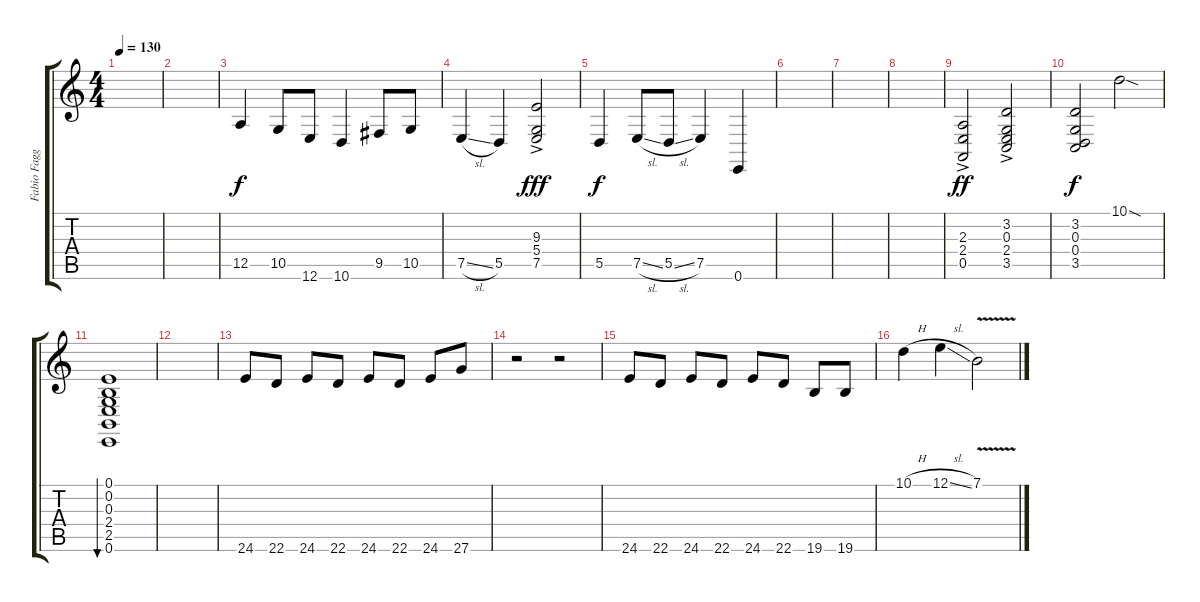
\track ("Fabio Faggott" "Fabio Fagg") {instrument bassoon}
\staff {score tabs}
\tuning (E4 B3 G3 D3 A2 E2) {hide}
\ts (4 4)
\tempo 130
\clef g2
\ks c
|
|
12.5.4 10.5.8 12.6.8 10.6.4 9.5.8 10.5.8 |
7.5{sl}.4 5.5.4 (9.3 5.4{ac} 7.5).2{dy fff} |
5.5.4{dy f} 7.5{sl}.8 5.5{sl}.8 7.5.4 0.6.4 |
|
|
|
(2.3{ac} 2.4{ac} 0.5{ac}).2{dy ff} (3.2{ac} 0.3{ac} 2.4{ac} 3.5{ac}).2 |
(3.2 0.3 0.4 3.5).2{dy f} 10.1{sod}.2 |
(0.1 0.2 0.3 2.4 2.5 0.6).1{bu 480} |
|
24.6.8 22.6.8 24.6.8 22.6.8 24.6.8 22.6.8 24.6.8 27.6.8 |
r.2 r.2 |
24.6.8 22.6.8 24.6.8 22.6.8 24.6.8 22.6.8 19.6.8 19.6.8 |
10.1{h}.4 12.1{sl}.4 7.1{v}.2
